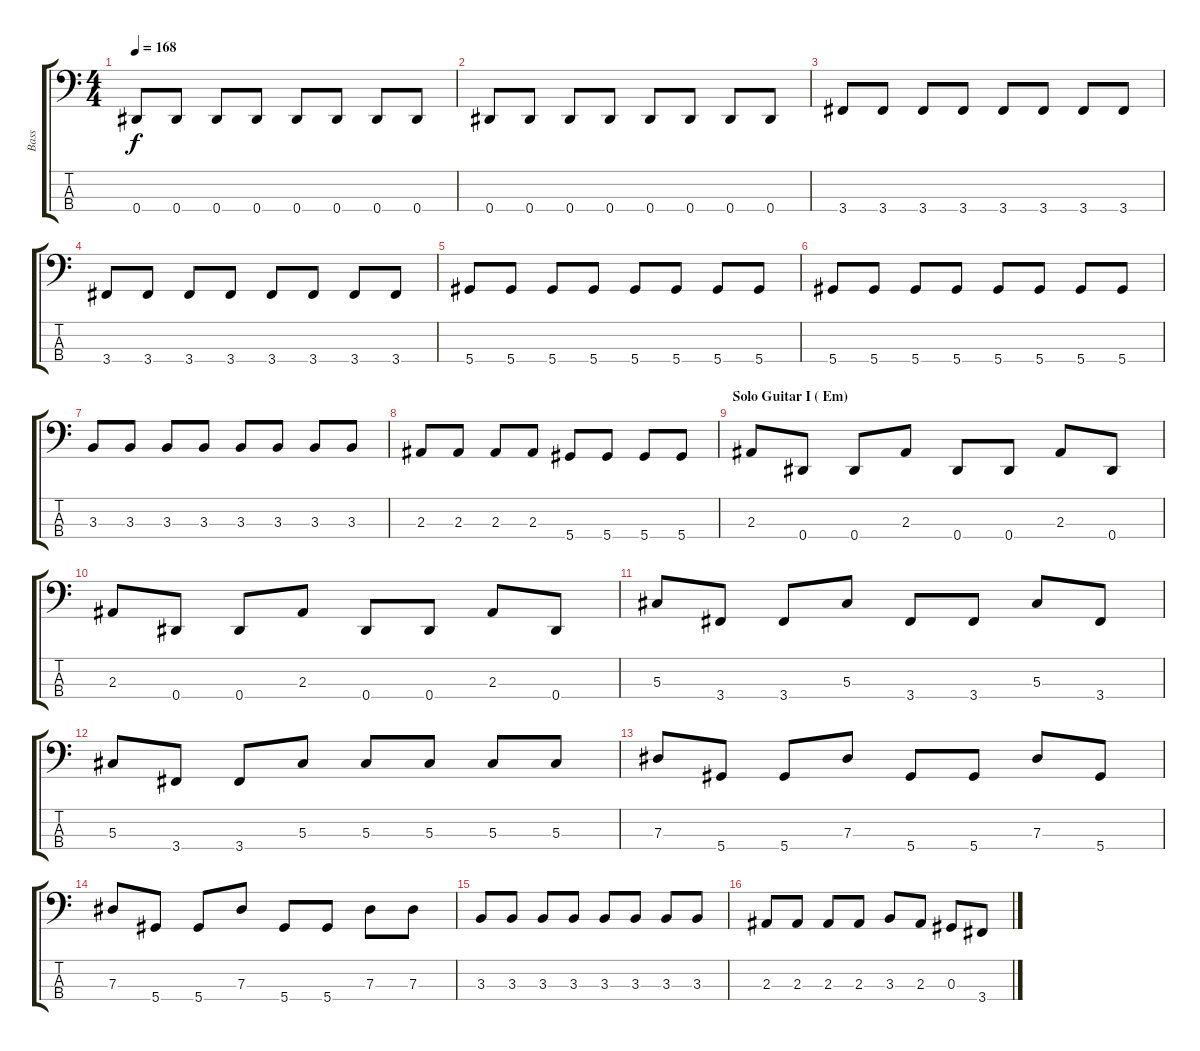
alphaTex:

\track ("Bass" "Bass") {instrument electricbassfinger}
\staff {score tabs}
\tuning (Gb2 Db2 Ab1 Eb1) {hide}
\ts (4 4)
\tempo 168
\clef f4
\ks c
0.4.8{dy f} 0.4.8 0.4.8 0.4.8 0.4.8 0.4.8 0.4.8 0.4.8 |
0.4.8 0.4.8 0.4.8 0.4.8 0.4.8 0.4.8 0.4.8 0.4.8 |
3.4.8 3.4.8 3.4.8 3.4.8 3.4.8 3.4.8 3.4.8 3.4.8 |
3.4.8 3.4.8 3.4.8 3.4.8 3.4.8 3.4.8 3.4.8 3.4.8 |
5.4.8 5.4.8 5.4.8 5.4.8 5.4.8 5.4.8 5.4.8 5.4.8 |
5.4.8 5.4.8 5.4.8 5.4.8 5.4.8 5.4.8 5.4.8 5.4.8 |
3.3.8 3.3.8 3.3.8 3.3.8 3.3.8 3.3.8 3.3.8 3.3.8 |
2.3.8 2.3.8 2.3.8 2.3.8 5.4.8 5.4.8 5.4.8 5.4.8 |
\section ("" "Solo Guitar I ( Em)")
2.3.8 0.4.8 0.4.8 2.3.8 0.4.8 0.4.8 2.3.8 0.4.8 |
2.3.8 0.4.8 0.4.8 2.3.8 0.4.8 0.4.8 2.3.8 0.4.8 |
5.3.8 3.4.8 3.4.8 5.3.8 3.4.8 3.4.8 5.3.8 3.4.8 |
5.3.8 3.4.8 3.4.8 5.3.8 5.3.8 5.3.8 5.3.8 5.3.8 |
7.3.8 5.4.8 5.4.8 7.3.8 5.4.8 5.4.8 7.3.8 5.4.8 |
7.3.8 5.4.8 5.4.8 7.3.8 5.4.8 5.4.8 7.3.8 7.3.8 |
3.3.8 3.3.8 3.3.8 3.3.8 3.3.8 3.3.8 3.3.8 3.3.8 |
2.3.8 2.3.8 2.3.8 2.3.8 3.3.8 2.3.8 0.3.8 3.4.8
